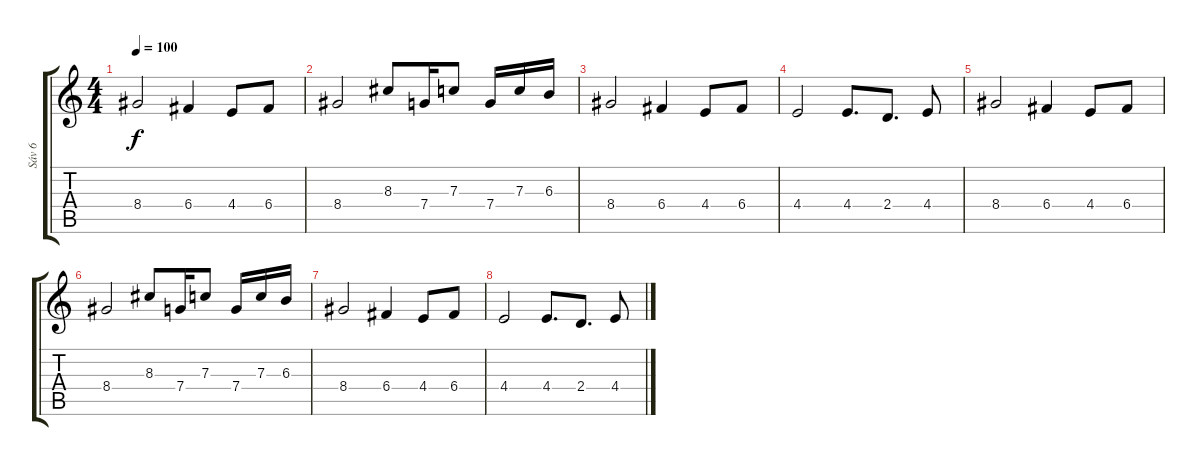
\track ("Sáv 6" "Sáv 6") {instrument distortionguitar}
\staff {score tabs}
\tuning (D4 A3 F3 C3 G2 D2) {hide}
\ts (4 4)
\tempo 100
\clef g2
\ks c
8.4.2{dy f} 6.4.4 4.4.8 6.4.8 |
8.4.2 8.3.8 7.4.16 7.3.8 7.4.16 7.3.16 6.3.16 |
8.4.2 6.4.4 4.4.8 6.4.8 |
4.4.2 4.4.8{d} 2.4.8{d} 4.4.8 |
8.4.2 6.4.4 4.4.8 6.4.8 |
8.4.2 8.3.8 7.4.16 7.3.8 7.4.16 7.3.16 6.3.16 |
8.4.2 6.4.4 4.4.8 6.4.8 |
4.4.2 4.4.8{d} 2.4.8{d} 4.4.8
